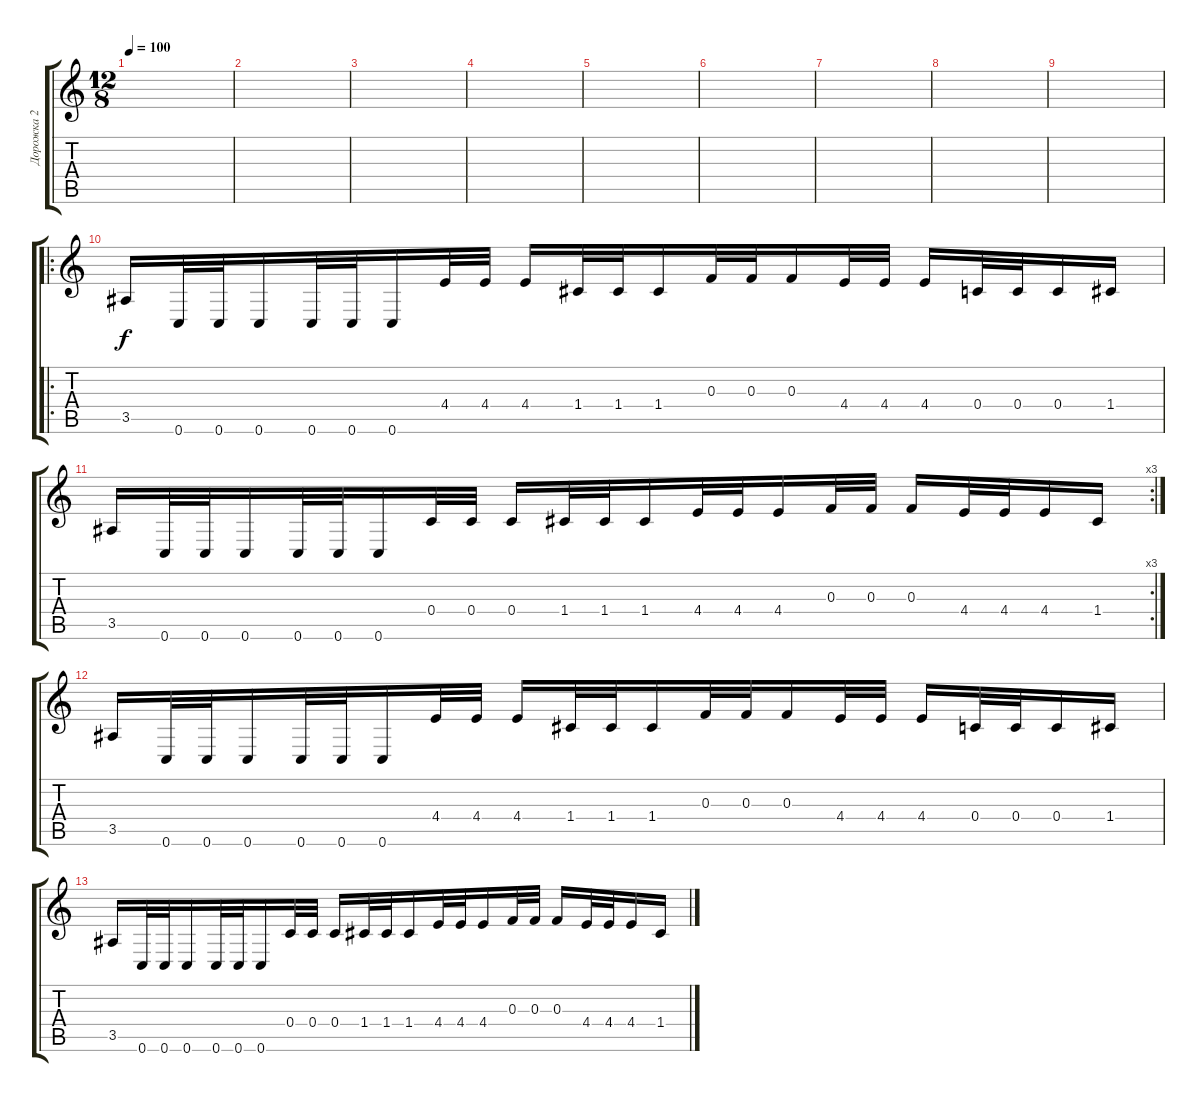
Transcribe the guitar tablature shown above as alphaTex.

\track ("Дорожка 2" "Дорожка 2") {instrument distortionguitar}
\staff {score tabs}
\tuning (D4 A3 F3 C3 G2 C2) {hide}
\ts (12 8)
\tempo 100
\clef g2
\ks c
|
|
|
|
|
|
|
|
|
\ro
3.5.16 0.6.32 0.6.32 0.6.16 0.6.32 0.6.32 0.6.16 4.4.32 4.4.32 4.4.16 1.4.32 1.4.32 1.4.16 0.3.32 0.3.32 0.3.16 4.4.32 4.4.32 4.4.16 0.4.32 0.4.32 0.4.16 1.4.16 |
\rc 3
3.5.16 0.6.32 0.6.32 0.6.16 0.6.32 0.6.32 0.6.16 0.4.32 0.4.32 0.4.16 1.4.32 1.4.32 1.4.16 4.4.32 4.4.32 4.4.16 0.3.32 0.3.32 0.3.16 4.4.32 4.4.32 4.4.16 1.4.16 |
3.5.16 0.6.32 0.6.32 0.6.16 0.6.32 0.6.32 0.6.16 4.4.32 4.4.32 4.4.16 1.4.32 1.4.32 1.4.16 0.3.32 0.3.32 0.3.16 4.4.32 4.4.32 4.4.16 0.4.32 0.4.32 0.4.16 1.4.16 |
3.5.16 0.6.32 0.6.32 0.6.16 0.6.32 0.6.32 0.6.16 0.4.32 0.4.32 0.4.16 1.4.32 1.4.32 1.4.16 4.4.32 4.4.32 4.4.16 0.3.32 0.3.32 0.3.16 4.4.32 4.4.32 4.4.16 1.4.16
